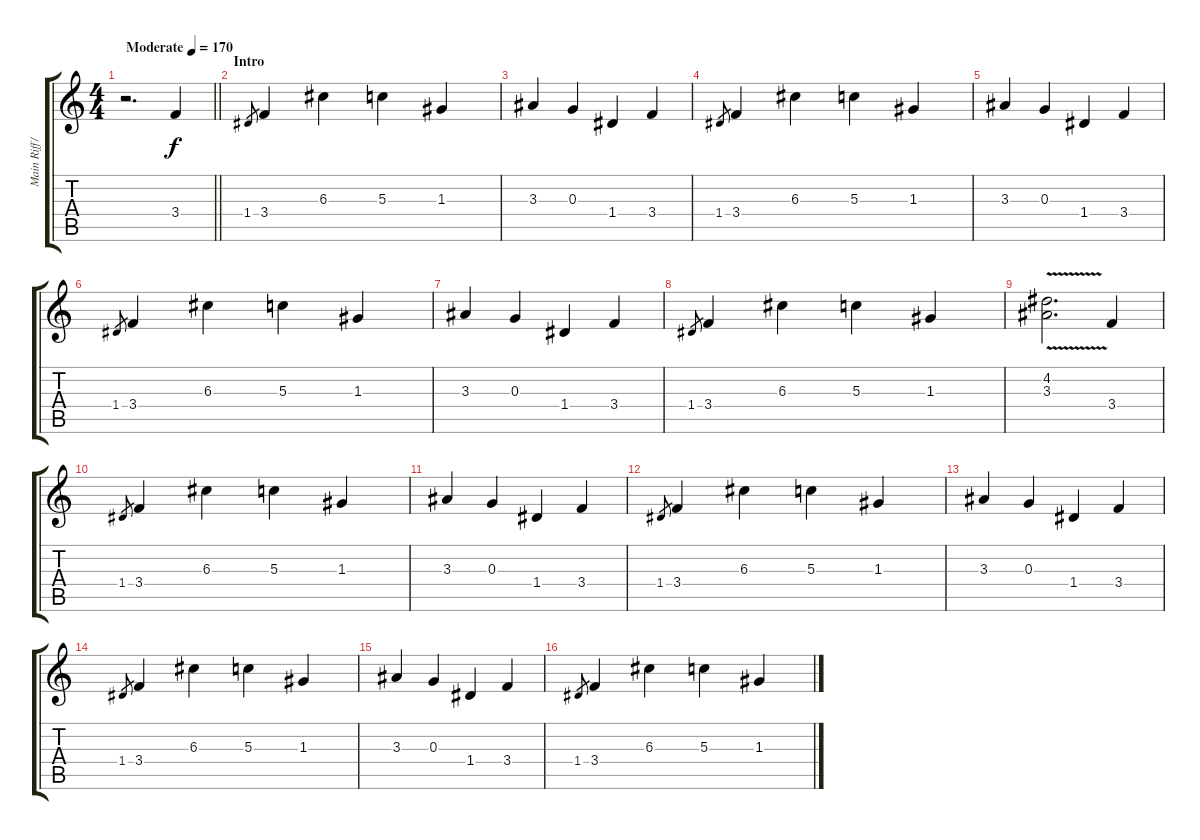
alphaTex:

\track ("Main Riff/Solo" "Main Riff/") {instrument overdrivenguitar}
\staff {score tabs}
\tuning (E4 B3 G3 D3 A2 E2) {hide}
\ts (4 4)
\tempo (170 "Moderate")
\clef g2
\barLineRight lightlight
\ks c
r.2{d dy f volume 16 instrument overdrivenguitar} 3.4.4 |
\section ("" "Intro")
1.4.8{gr} 3.4.4 6.3.4 5.3.4 1.3.4 |
3.3.4 0.3.4 1.4.4 3.4.4 |
1.4.8{gr} 3.4.4 6.3.4 5.3.4 1.3.4 |
3.3.4 0.3.4 1.4.4 3.4.4 |
1.4.8{gr} 3.4.4 6.3.4 5.3.4 1.3.4 |
3.3.4 0.3.4 1.4.4 3.4.4 |
1.4.8{gr} 3.4.4 6.3.4 5.3.4 1.3.4 |
(4.2{v} 3.3).2{d} 3.4.4 |
1.4.8{gr} 3.4.4 6.3.4 5.3.4 1.3.4 |
3.3.4 0.3.4 1.4.4 3.4.4 |
1.4.8{gr} 3.4.4 6.3.4 5.3.4 1.3.4 |
3.3.4 0.3.4 1.4.4 3.4.4 |
1.4.8{gr} 3.4.4 6.3.4 5.3.4 1.3.4 |
3.3.4 0.3.4 1.4.4 3.4.4 |
1.4.8{gr} 3.4.4 6.3.4 5.3.4 1.3.4
